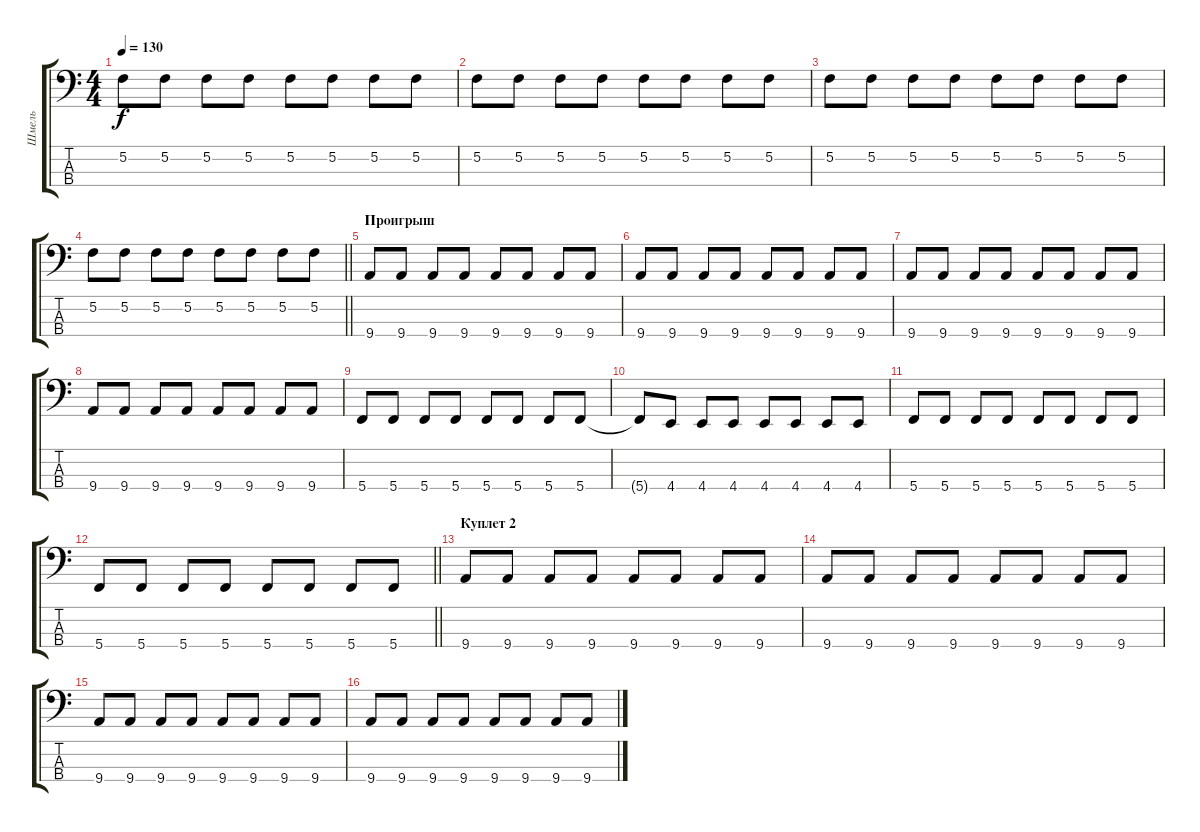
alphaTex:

\track ("Шмель" "Шмель") {instrument electricbassfinger}
\staff {score tabs}
\tuning (F2 C2 G1 C1) {hide}
\ts (4 4)
\tempo 130
\clef f4
\ks c
5.2.8{dy f} 5.2.8 5.2.8 5.2.8 5.2.8 5.2.8 5.2.8 5.2.8 |
5.2.8 5.2.8 5.2.8 5.2.8 5.2.8 5.2.8 5.2.8 5.2.8 |
5.2.8 5.2.8 5.2.8 5.2.8 5.2.8 5.2.8 5.2.8 5.2.8 |
\barLineRight lightlight
5.2.8 5.2.8 5.2.8 5.2.8 5.2.8 5.2.8 5.2.8 5.2.8 |
\section ("" "Проигрыш")
9.4.8 9.4.8 9.4.8 9.4.8 9.4.8 9.4.8 9.4.8 9.4.8 |
9.4.8 9.4.8 9.4.8 9.4.8 9.4.8 9.4.8 9.4.8 9.4.8 |
9.4.8 9.4.8 9.4.8 9.4.8 9.4.8 9.4.8 9.4.8 9.4.8 |
9.4.8 9.4.8 9.4.8 9.4.8 9.4.8 9.4.8 9.4.8 9.4.8 |
5.4.8 5.4.8 5.4.8 5.4.8 5.4.8 5.4.8 5.4.8 5.4.8 |
5.4{t}.8 4.4.8 4.4.8 4.4.8 4.4.8 4.4.8 4.4.8 4.4.8 |
5.4.8 5.4.8 5.4.8 5.4.8 5.4.8 5.4.8 5.4.8 5.4.8 |
\barLineRight lightlight
5.4.8 5.4.8 5.4.8 5.4.8 5.4.8 5.4.8 5.4.8 5.4.8 |
\section ("" "Куплет 2")
9.4.8 9.4.8 9.4.8 9.4.8 9.4.8 9.4.8 9.4.8 9.4.8 |
9.4.8 9.4.8 9.4.8 9.4.8 9.4.8 9.4.8 9.4.8 9.4.8 |
9.4.8 9.4.8 9.4.8 9.4.8 9.4.8 9.4.8 9.4.8 9.4.8 |
9.4.8 9.4.8 9.4.8 9.4.8 9.4.8 9.4.8 9.4.8 9.4.8
